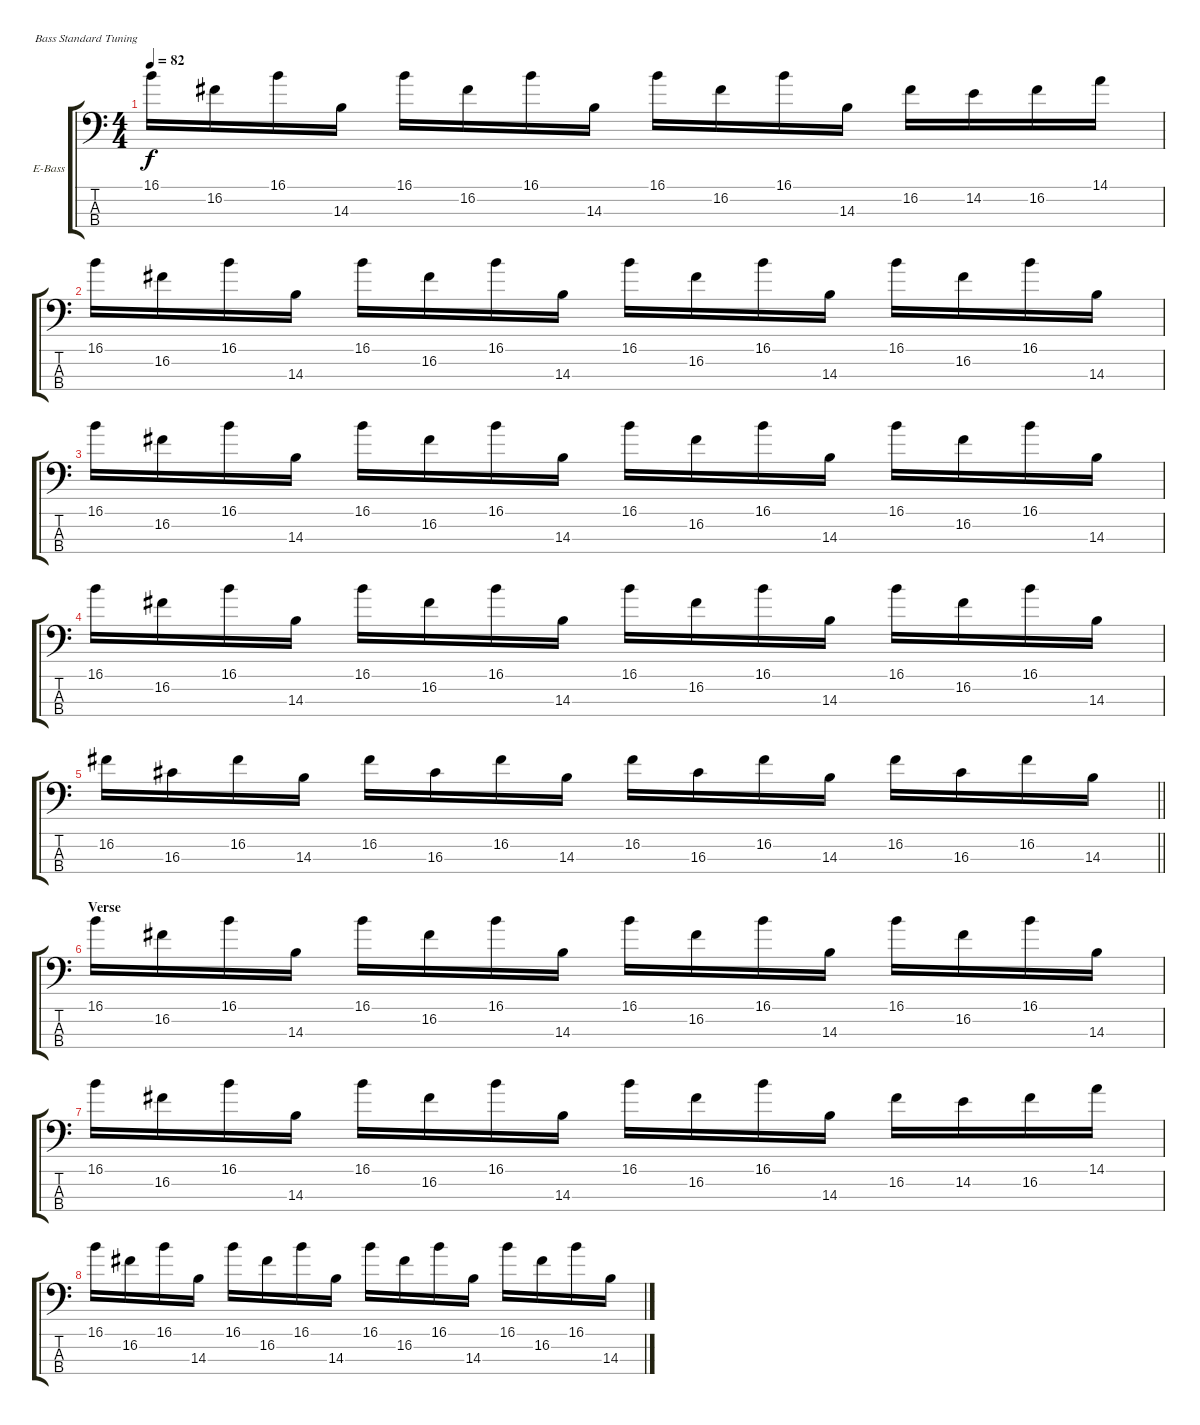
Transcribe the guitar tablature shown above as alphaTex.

\bracketExtendMode groupsimilarinstruments
\firstSystemTrackNameOrientation horizontal
\otherSystemsTrackNameOrientation horizontal
\track ("Dubinin" "E-Bass") {instrument electricbassfinger}
\staff {score tabs}
\tuning (G2 D2 A1 E1)
\ts (4 4)
\tempo 82
\clef f4
\ks c
16.1.16{dy f} 16.2.16 16.1.16 14.3.16 16.1.16 16.2.16 16.1.16 14.3.16 16.1.16 16.2.16 16.1.16 14.3.16 16.2.16 14.2.16 16.2.16 14.1.16 |
16.1.16 16.2.16 16.1.16 14.3.16 16.1.16 16.2.16 16.1.16 14.3.16 16.1.16 16.2.16 16.1.16 14.3.16 16.1.16 16.2.16 16.1.16 14.3.16 |
16.1.16 16.2.16 16.1.16 14.3.16 16.1.16 16.2.16 16.1.16 14.3.16 16.1.16 16.2.16 16.1.16 14.3.16 16.1.16 16.2.16 16.1.16 14.3.16 |
16.1.16 16.2.16 16.1.16 14.3.16 16.1.16 16.2.16 16.1.16 14.3.16 16.1.16 16.2.16 16.1.16 14.3.16 16.1.16 16.2.16 16.1.16 14.3.16 |
\barLineRight lightlight
16.2.16 16.3.16 16.2.16 14.3.16 16.2.16 16.3.16 16.2.16 14.3.16 16.2.16 16.3.16 16.2.16 14.3.16 16.2.16 16.3.16 16.2.16 14.3.16 |
\section ("" "Verse")
16.1.16 16.2.16 16.1.16 14.3.16 16.1.16 16.2.16 16.1.16 14.3.16 16.1.16 16.2.16 16.1.16 14.3.16 16.1.16 16.2.16 16.1.16 14.3.16 |
16.1.16 16.2.16 16.1.16 14.3.16 16.1.16 16.2.16 16.1.16 14.3.16 16.1.16 16.2.16 16.1.16 14.3.16 16.2.16 14.2.16 16.2.16 14.1.16 |
16.1.16 16.2.16 16.1.16 14.3.16 16.1.16 16.2.16 16.1.16 14.3.16 16.1.16 16.2.16 16.1.16 14.3.16 16.1.16 16.2.16 16.1.16 14.3.16
